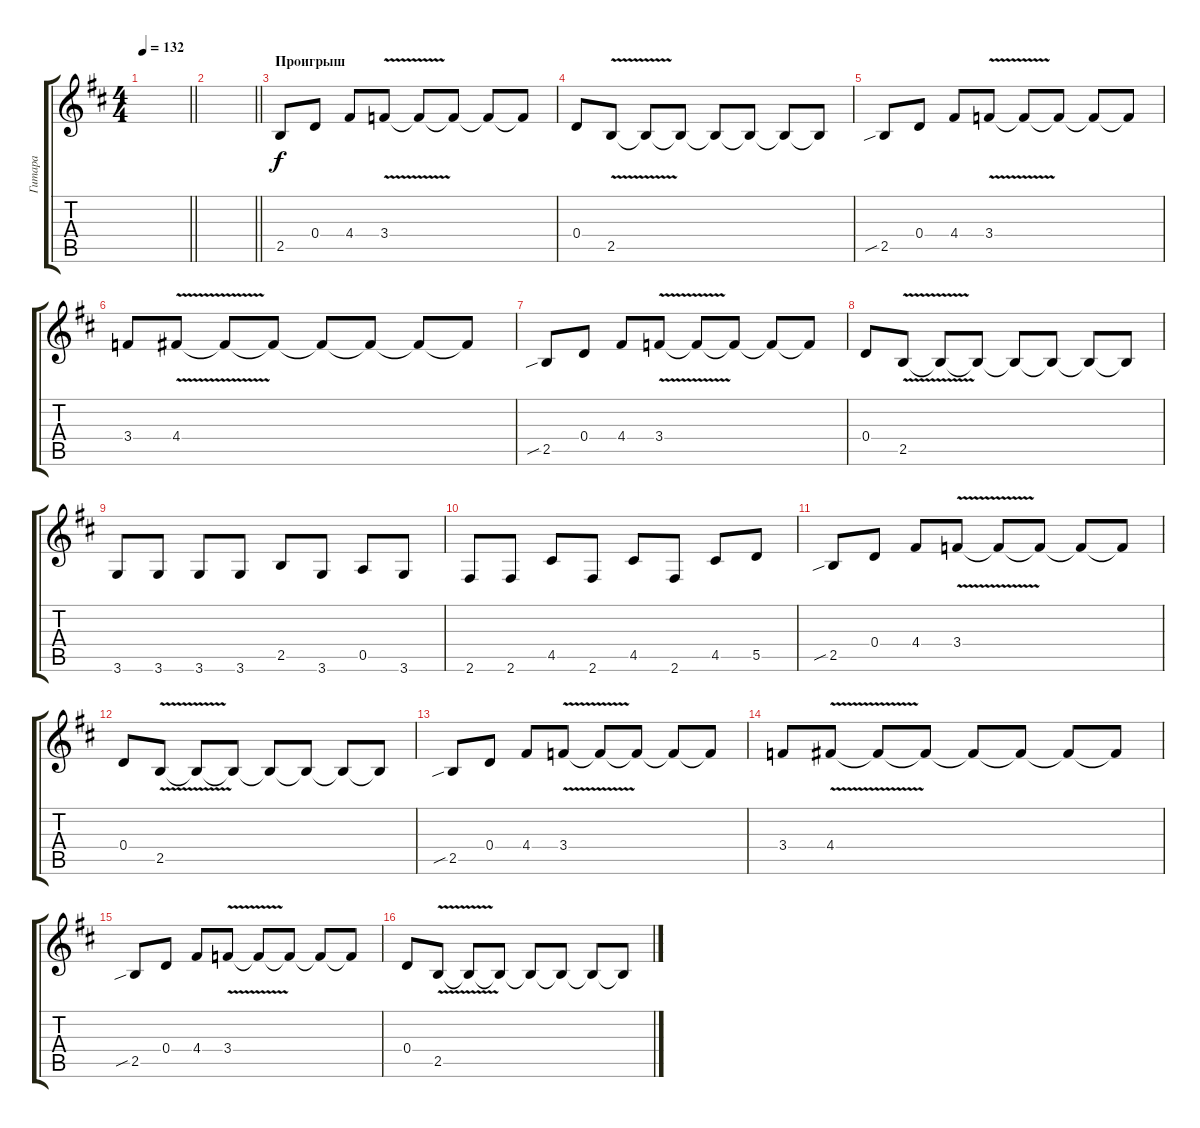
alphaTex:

\track ("Гитара" "Гитара") {instrument distortionguitar}
\staff {score tabs}
\tuning (E4 B3 G3 D3 A2 E2) {hide}
\ts (4 4)
\tempo 132
\clef g2
\barLineRight lightlight
\ks bminor
|
\section ("" "")
\barLineRight lightlight
|
\section ("" "Проигрыш")
2.5.8 0.4.8 4.4.8 3.4{v}.8 3.4{t}.8 3.4{t}.8 3.4{t}.8 3.4{t}.8 |
0.4.8 2.5{v}.8 2.5{t}.8 2.5{t}.8 2.5{t}.8 2.5{t}.8 2.5{t}.8 2.5{t}.8 |
2.5{sib}.8 0.4.8 4.4.8 3.4{v}.8 3.4{t}.8 3.4{t}.8 3.4{t}.8 3.4{t}.8 |
3.4.8 4.4{v}.8 4.4{t}.8 4.4{t}.8 4.4{t}.8 4.4{t}.8 4.4{t}.8 4.4{t}.8 |
2.5{sib}.8 0.4.8 4.4.8 3.4{v}.8 3.4{t}.8 3.4{t}.8 3.4{t}.8 3.4{t}.8 |
0.4.8 2.5{v}.8 2.5{t}.8 2.5{t}.8 2.5{t}.8 2.5{t}.8 2.5{t}.8 2.5{t}.8 |
3.6.8 3.6.8 3.6.8 3.6.8 2.5.8 3.6.8 0.5.8 3.6.8 |
2.6.8 2.6.8 4.5.8 2.6.8 4.5.8 2.6.8 4.5.8 5.5.8 |
2.5{sib}.8 0.4.8 4.4.8 3.4{v}.8 3.4{t}.8 3.4{t}.8 3.4{t}.8 3.4{t}.8 |
0.4.8 2.5{v}.8 2.5{t}.8 2.5{t}.8 2.5{t}.8 2.5{t}.8 2.5{t}.8 2.5{t}.8 |
2.5{sib}.8 0.4.8 4.4.8 3.4{v}.8 3.4{t}.8 3.4{t}.8 3.4{t}.8 3.4{t}.8 |
3.4.8 4.4{v}.8 4.4{t}.8 4.4{t}.8 4.4{t}.8 4.4{t}.8 4.4{t}.8 4.4{t}.8 |
2.5{sib}.8 0.4.8 4.4.8 3.4{v}.8 3.4{t}.8 3.4{t}.8 3.4{t}.8 3.4{t}.8 |
0.4.8 2.5{v}.8 2.5{t}.8 2.5{t}.8 2.5{t}.8 2.5{t}.8 2.5{t}.8 2.5{t}.8
